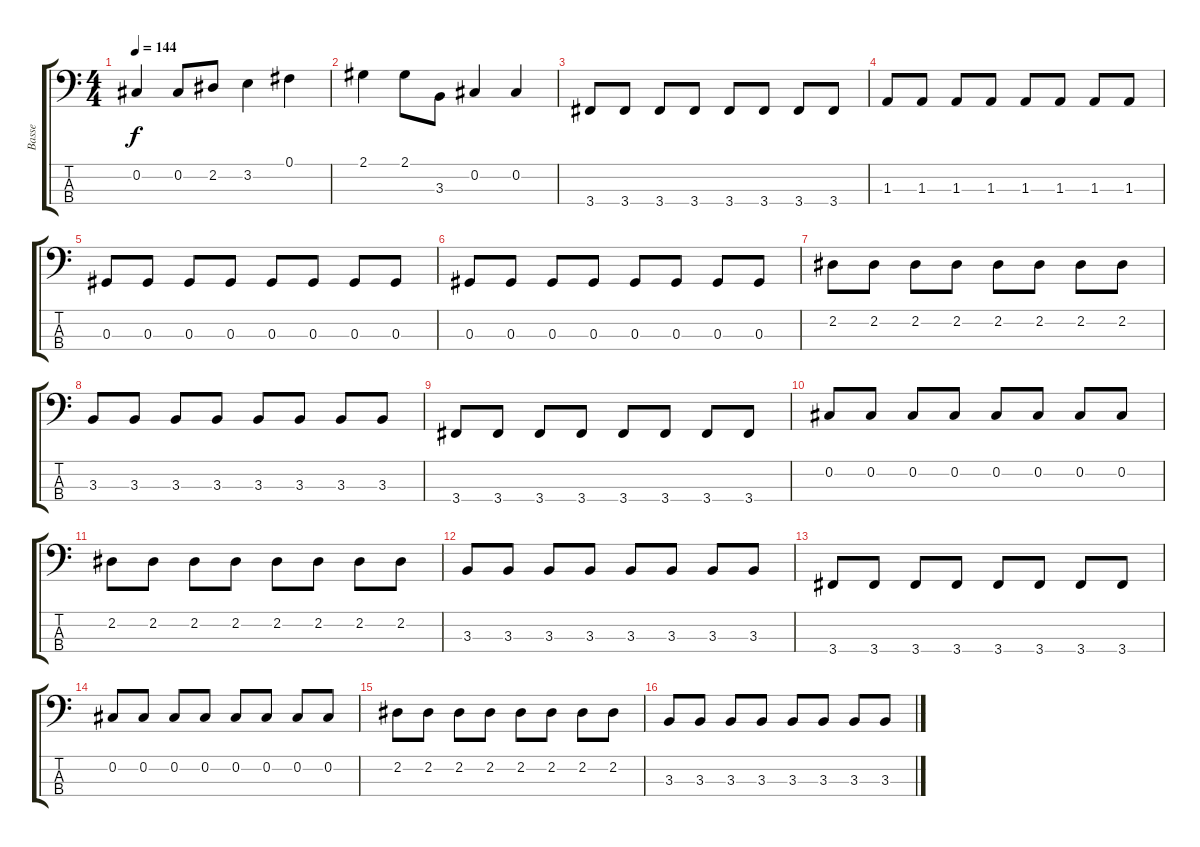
\track ("Basse" "Basse") {instrument electricbassfinger}
\staff {score tabs}
\tuning (Gb2 Db2 Ab1 Eb1) {hide}
\ts (4 4)
\tempo 144
\clef f4
\ks c
0.2.4{dy f} 0.2.8 2.2.8 3.2.4 0.1.4 |
2.1.4 2.1.8 3.3.8 0.2.4 0.2.4 |
3.4.8 3.4.8 3.4.8 3.4.8 3.4.8 3.4.8 3.4.8 3.4.8 |
1.3.8 1.3.8 1.3.8 1.3.8 1.3.8 1.3.8 1.3.8 1.3.8 |
0.3.8 0.3.8 0.3.8 0.3.8 0.3.8 0.3.8 0.3.8 0.3.8 |
0.3.8 0.3.8 0.3.8 0.3.8 0.3.8 0.3.8 0.3.8 0.3.8 |
2.2.8 2.2.8 2.2.8 2.2.8 2.2.8 2.2.8 2.2.8 2.2.8 |
3.3.8 3.3.8 3.3.8 3.3.8 3.3.8 3.3.8 3.3.8 3.3.8 |
3.4.8 3.4.8 3.4.8 3.4.8 3.4.8 3.4.8 3.4.8 3.4.8 |
0.2.8 0.2.8 0.2.8 0.2.8 0.2.8 0.2.8 0.2.8 0.2.8 |
2.2.8 2.2.8 2.2.8 2.2.8 2.2.8 2.2.8 2.2.8 2.2.8 |
3.3.8 3.3.8 3.3.8 3.3.8 3.3.8 3.3.8 3.3.8 3.3.8 |
3.4.8 3.4.8 3.4.8 3.4.8 3.4.8 3.4.8 3.4.8 3.4.8 |
0.2.8 0.2.8 0.2.8 0.2.8 0.2.8 0.2.8 0.2.8 0.2.8 |
2.2.8 2.2.8 2.2.8 2.2.8 2.2.8 2.2.8 2.2.8 2.2.8 |
3.3.8 3.3.8 3.3.8 3.3.8 3.3.8 3.3.8 3.3.8 3.3.8
